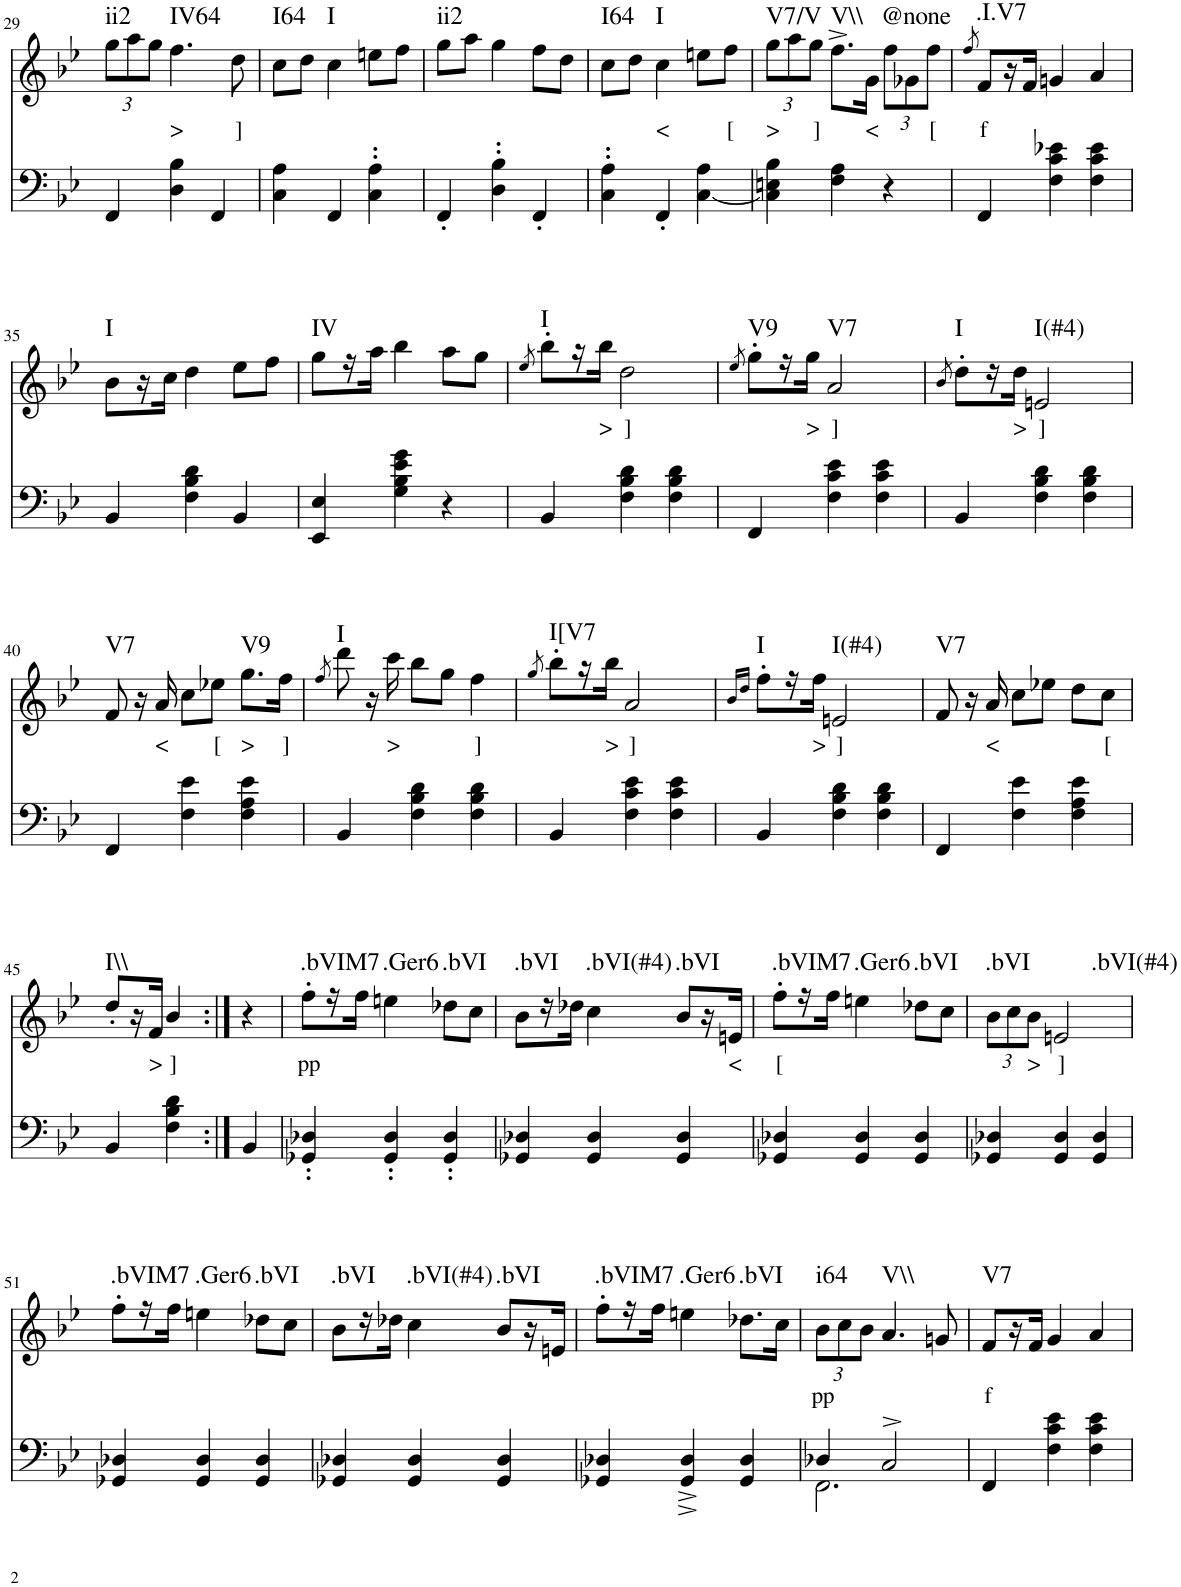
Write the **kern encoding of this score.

**kern	**kern	**text	**harte
*part2	*part1	*part1	*part1
*staff2	*staff1	*staff1	*
*I"piano	*I"piano	*	*
*I'Pno	*I'Pno	*	*
!!LO:PB:g=z
*clefF4	*clefG2	*	*
*k[b-e-]	*k[b-e-]	*	*
*B-:	*B-:	*	*
*M3/4	*M3/4	*	*
*	*Xbrackettup	*	*
=29	=29	=29	=29
!	!	!	!LO:H:kt=ii2
4FF/	12gg\L	.	N
.	12aa\	.	.
.	12gg\J	.	.
!	!	!LO:LY:b	!LO:H:kt=IV64
4D\ 4B-\	4.ff\	>	N
4FF/	.	.	.
!	!	!LO:LY:b	!
.	8dd\	]	.
=30	=30	=30	=30
!	!	!	!LO:H:kt=I64
4C\ 4A\	8cc\L	.	N
.	8dd\J	.	.
!	!	!	!LO:H:kt=I
4FF/	4cc\	.	N
4C\' 4A\'	8een\L	.	.
.	8ff\J	.	.
=31	=31	=31	=31
!	!	!	!LO:H:kt=ii2
4FF'/	8gg\L	.	N
.	8aa\J	.	.
4D\' 4B-\'	4gg\	.	.
4FF'/	8ff\L	.	.
.	8dd\J	.	.
=32	=32	=32	=32
!	!	!	!LO:H:kt=I64
4C\' 4A\'	8cc\L	.	N
.	8dd\J	.	.
!	!	!LO:LY:b	!LO:H:kt=I
4FF'/	4cc\	<	N
[4C\ 4A\	8een\L	.	.
!	!	!LO:LY:b	!
.	8ff\J	[	.
=33	=33	=33	=33
!	!	!LO:LY:b	!LO:H:kt=V7/V
4C\] 4En\ 4B-\	12gg\L	>	N
.	12aa\	.	.
!	!	!LO:LY:b	!
.	12gg\J	]	.
!	!	!	!LO:H:kt=V\\
4F\ 4A\	8.ff^\L	.	N
!	!	!LO:LY:b	!
.	16g\Jk	<	.
!	!	!	!LO:H:kt=@none
4r	12ff\L	.	N
.	12g-X\	.	.
!	!	!LO:LY:b	!
.	12ff\J	[	.
=34	=34	=34	=34
.	8qff/	.	.
!	!	!LO:LY:b	!LO:H:kt=.I.V7
4FF/	8f/L	f	N
.	16r	.	.
.	16f/JJ	.	.
4F\ 4c\ 4e-X\	4gn/	.	.
4F\ 4c\ 4e-\	4a/	.	.
!!LO:LB:g=z
=35	=35	=35	=35
!	!	!	!LO:H:kt=I
4BB-/	8b-\L	.	N
.	16r	.	.
.	16cc\JJ	.	.
4F\ 4B-\ 4d\	4dd\	.	.
4BB-/	8ee-\L	.	.
.	8ff\J	.	.
=36	=36	=36	=36
!	!	!	!LO:H:kt=IV
4EE-/ 4E-/	8gg\L	.	N
.	16r	.	.
.	16aa\JJ	.	.
4G\ 4B-\ 4e-\ 4g\	4bb-\	.	.
4r	8aa\L	.	.
.	8gg\J	.	.
=37	=37	=37	=37
.	8qee-/	.	.
!	!	!	!LO:H:kt=I
4BB-/	8bb-'\L	.	N
.	16r	.	.
!	!	!LO:LY:b	!
.	16bb-\JJ	>	.
!	!	!LO:LY:b	!
4F\ 4B-\ 4d\	2dd\	]	.
4F\ 4B-\ 4d\	.	.	.
=38	=38	=38	=38
.	8qee-/	.	.
!	!	!	!LO:H:kt=V9
4FF/	8gg'\L	.	N
.	16r	.	.
!	!	!LO:LY:b	!
.	16gg\JJ	>	.
!	!	!LO:LY:b	!LO:H:kt=V7
4F\ 4c\ 4e-\	2a/	]	N
4F\ 4c\ 4e-\	.	.	.
=39	=39	=39	=39
.	8qb-/	.	.
!	!	!	!LO:H:kt=I
4BB-/	8dd'\L	.	N
.	16r	.	.
!	!	!LO:LY:b	!
.	16dd\JJ	>	.
!	!	!LO:LY:b	!LO:H:kt=I(#4)
4F\ 4B-\ 4d\	2en/	]	N
4F\ 4B-\ 4d\	.	.	.
!!LO:LB:g=z
=40	=40	=40	=40
!	!	!	!LO:H:kt=V7
4FF/	8f/	.	N
.	16r	.	.
!	!	!LO:LY:b	!
.	16a/	<	.
4F\ 4e-\	8cc\L	.	.
!	!	!LO:LY:b	!
.	8ee-X\J	[	.
!	!	!LO:LY:b	!LO:H:kt=V9
4F\ 4A\ 4e-\	8.gg\L	>	N
!	!	!LO:LY:b	!
.	16ff\Jk	]	.
=41	=41	=41	=41
.	8qff/	.	.
!	!	!	!LO:H:kt=I
4BB-/	8ddd\	.	N
.	16r	.	.
!	!	!LO:LY:b	!
.	16ccc\	>	.
4F\ 4B-\ 4d\	8bb-\L	.	.
.	8gg\J	.	.
!	!	!LO:LY:b	!
4F\ 4B-\ 4d\	4ff\	]	.
=42	=42	=42	=42
.	8qgg/	.	.
!	!	!	!LO:H:kt=I[V7
4BB-/	8bb-'\L	.	N
.	16r	.	.
!	!	!LO:LY:b	!
.	16bb-\JJ	>	.
!	!	!LO:LY:b	!
4F\ 4c\ 4e-\	2a/	]	.
4F\ 4c\ 4e-\	.	.	.
=43	=43	=43	=43
.	16qb-/LL	.	.
.	16qdd/JJ	.	.
!	!	!	!LO:H:kt=I
4BB-/	8ff'\L	.	N
.	16r	.	.
!	!	!LO:LY:b	!
.	16ff\JJ	>	.
!	!	!LO:LY:b	!LO:H:kt=I(#4)
4F\ 4B-\ 4d\	2en/	]	N
4F\ 4B-\ 4d\	.	.	.
=44	=44	=44	=44
!	!	!	!LO:H:kt=V7
4FF/	8f/	.	N
.	16r	.	.
!	!	!LO:LY:b	!
.	16a/	<	.
4F\ 4e-\	8cc\L	.	.
.	8ee-X\J	.	.
4F\ 4A\ 4e-\	8dd\L	.	.
!	!	!LO:LY:b	!
.	8cc\J	[	.
!!LO:LB:g=z
=45	=45	=45	=45
!	!	!	!LO:H:kt=I\\
4BB-/	8dd'/L	.	N
.	16r	.	.
!	!	!LO:LY:b	!
.	16f/JJ	>	.
!	!	!LO:LY:b	!
4F\ 4B-\ 4d\	4b-/	]	.
=46:|!	=46:|!	=46:|!	=46:|!
4BB-/	4r	.	.
=47	=47	=47	=47
!	!	!LO:LY:b	!LO:H:kt=.bVIM7
4GG-X/' 4D-X/'	8ff'\L	pp	N
.	16r	.	.
.	16ff\JJ	.	.
!	!	!	!LO:H:kt=.Ger6
4GG-/' 4D-/'	4een\	.	N
!	!	!	!LO:H:kt=.bVI
4GG-/' 4D-/'	8dd-X\L	.	N
.	8cc\J	.	.
=48	=48	=48	=48
!	!	!	!LO:H:kt=.bVI
4GG-X/ 4D-X/	8b-\L	.	N
.	16r	.	.
.	16dd-X\JJ	.	.
!	!	!	!LO:H:kt=.bVI(#4)
4GG-/ 4D-/	4cc\	.	N
!	!	!	!LO:H:kt=.bVI
4GG-/ 4D-/	8b-/L	.	N
.	16r	.	.
!	!	!LO:LY:b	!
.	16en/JJ	<	.
=49	=49	=49	=49
!	!	!LO:LY:b	!LO:H:kt=.bVIM7
4GG-X/ 4D-X/	8ff'\L	[	N
.	16r	.	.
.	16ff\JJ	.	.
!	!	!	!LO:H:kt=.Ger6
4GG-/ 4D-/	4een\	.	N
!	!	!	!LO:H:kt=.bVI
4GG-/ 4D-/	8dd-X\L	.	N
.	8cc\J	.	.
=50	=50	=50	=50
!	!	!	!LO:H:kt=.bVI
4GG-X/ 4D-X/	12b-\L	.	N
.	12cc\	.	.
!	!	!LO:LY:b	!
.	12b-\J	>	.
!	!	!LO:LY:b	!LO:H:kt=.bVI(#4)
4GG-/ 4D-/	2en/	]	N
4GG-/ 4D-/	.	.	.
!!LO:LB:g=z
=51	=51	=51	=51
!	!	!	!LO:H:kt=.bVIM7
4GG-X/ 4D-X/	8ff'\L	.	N
.	16r	.	.
.	16ff\JJ	.	.
!	!	!	!LO:H:kt=.Ger6
4GG-/ 4D-/	4een\	.	N
!	!	!	!LO:H:kt=.bVI
4GG-/ 4D-/	8dd-X\L	.	N
.	8cc\J	.	.
=52	=52	=52	=52
!	!	!	!LO:H:kt=.bVI
4GG-X/ 4D-X/	8b-\L	.	N
.	16r	.	.
.	16dd-X\JJ	.	.
!	!	!	!LO:H:kt=.bVI(#4)
4GG-/ 4D-/	4cc\	.	N
!	!	!	!LO:H:kt=.bVI
4GG-/ 4D-/	8b-/L	.	N
.	16r	.	.
.	16en/JJ	.	.
=53	=53	=53	=53
!	!	!	!LO:H:kt=.bVIM7
4GG-X/ 4D-X/	8ff'\L	.	N
.	16r	.	.
.	16ff\JJ	.	.
!	!	!	!LO:H:kt=.Ger6
4GG-/^ 4D-/^	4een\	.	N
!	!	!	!LO:H:kt=.bVI
4GG-/ 4D-/	8.dd-X\L	.	N
.	16cc\Jk	.	.
=54	=54	=54	=54
*^	*	*	*
!	!	!	!LO:LY:b	!LO:H:kt=i64
4D-X/	2.FF\	12b-\L	pp	N
.	.	12cc\	.	.
.	.	12b-\J	.	.
!	!	!	!	!LO:H:kt=V\\
2C^/	.	4.a/	.	N
.	.	8gn/	.	.
*v	*v	*	*	*
=55	=55	=55	=55
!	!	!LO:LY:b	!LO:H:kt=V7
4FF/	8f/L	f	N
.	16r	.	.
.	16f/JJ	.	.
4F\ 4c\ 4e-\	4g/	.	.
4F\ 4c\ 4e-\	4a/	.	.
=	=	=	=
*-	*-	*-	*-
